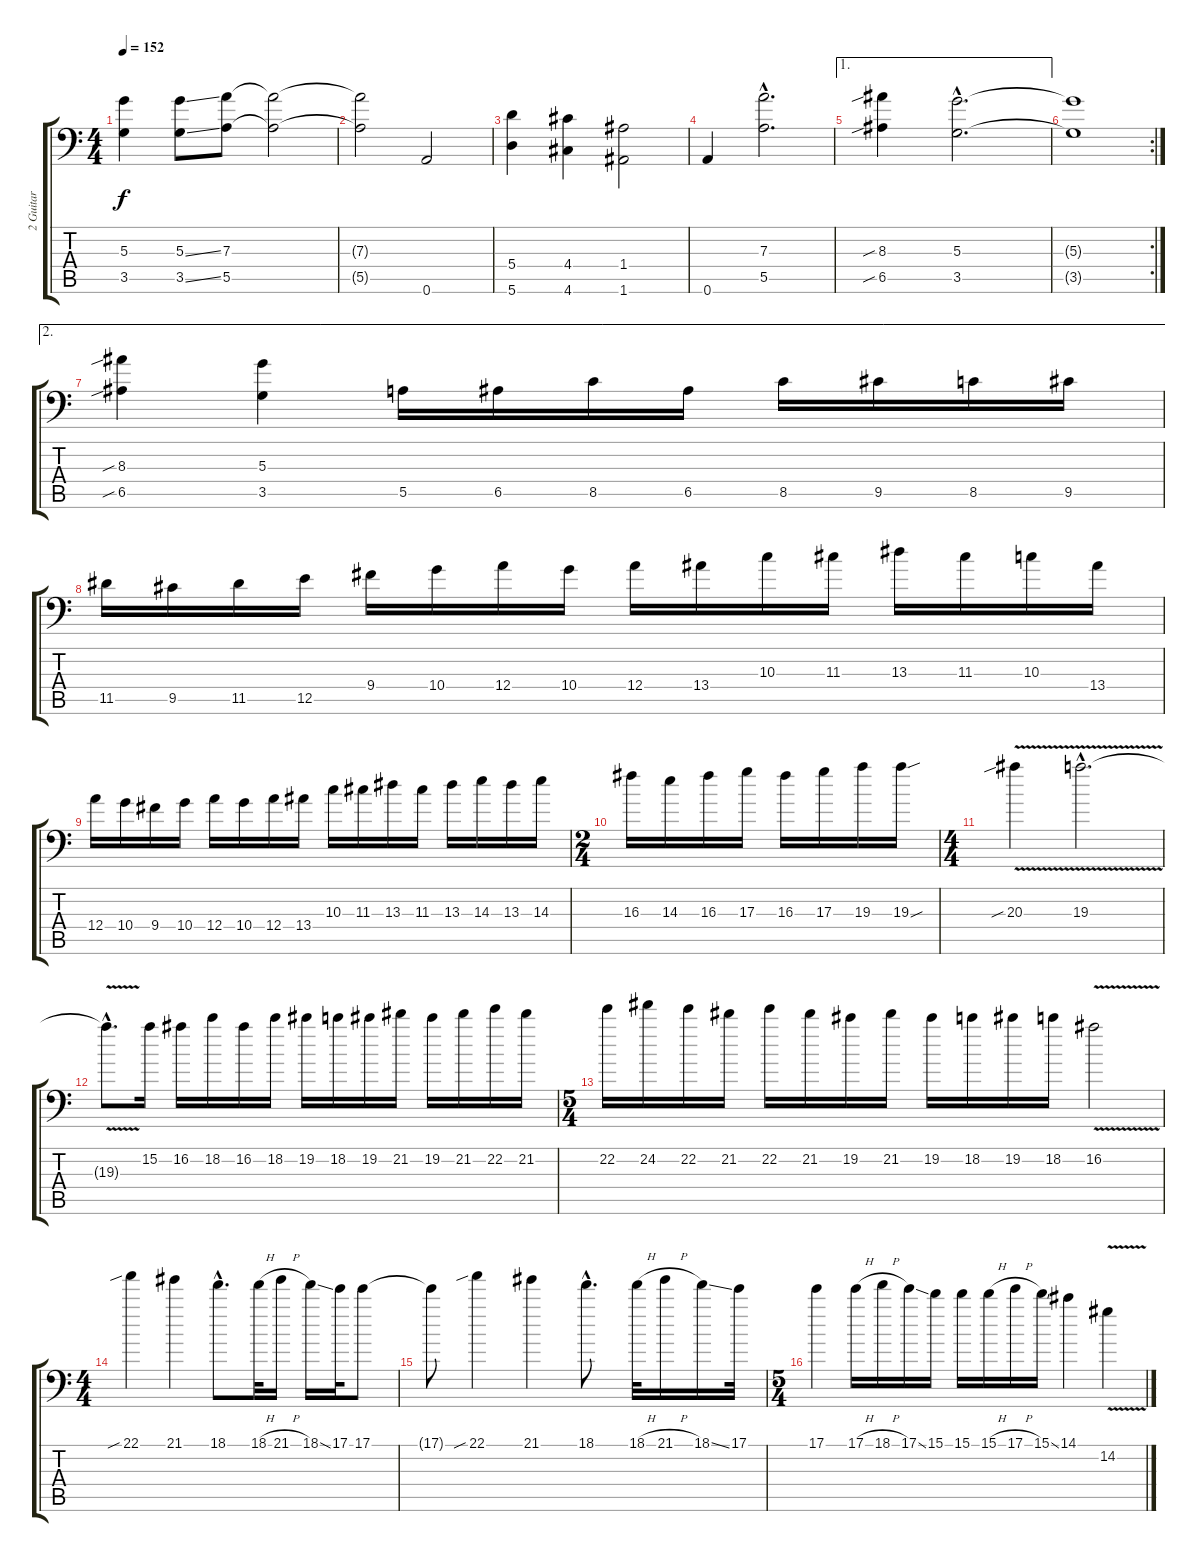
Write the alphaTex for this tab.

\track ("2 Guitar" "2 Guitar") {instrument distortionguitar}
\staff {score tabs}
\tuning (B3 Gb3 D3 A2 E2 A1) {hide}
\ts (4 4)
\tempo 152
\clef f4
\ks c
(5.3 3.5).4{dy f} (5.3{ss} 3.5{ss}).8 (7.3 5.5).8 (7.3{t} 5.5{t}).2 |
(7.3{t} 5.5{t}).2 0.6.2 |
(5.4 5.6).4 (4.4 4.6).4 (1.4 1.6).2 |
0.6.4 (7.3{hac} 5.5{hac}).2{d} |
\ae 1
(8.3{sib} 6.5{sib}).4 (5.3{hac} 3.5{hac}).2{d} |
\rc 2
(5.3{t} 3.5{t}).1 |
\ae 2
(8.3{sib} 6.5{sib}).4 (5.3 3.5).4 5.5.16 6.5.16 8.5.16 6.5.16 8.5.16 9.5.16 8.5.16 9.5.16 |
11.5.16 9.5.16 11.5.16 12.5.16 9.4.16 10.4.16 12.4.16 10.4.16 12.4.16 13.4.16 10.3.16 11.3.16 13.3.16 11.3.16 10.3.16 13.4.16 |
12.4.16 10.4.16 9.4.16 10.4.16 12.4.16 10.4.16 12.4.16 13.4.16 10.3.16 11.3.16 13.3.16 11.3.16 13.3.16 14.3.16 13.3.16 14.3.16 |
\ts (2 4)
16.3.16 14.3.16 16.3.16 17.3.16 16.3.16 17.3.16 19.3.16 19.3{sou}.16 |
\ts (4 4)
20.3{v sib}.4 19.3{v hac}.2{d} |
19.3{hac t}.8{d} 15.2.16 16.2.16 18.2.16 16.2.16 18.2.16 19.2.16 18.2.16 19.2.16 21.2.16 19.2.16 21.2.16 22.2.16 21.2.16 |
\ts (5 4)
22.2.16 24.2.16 22.2.16 21.2.16 22.2.16 21.2.16 19.2.16 21.2.16 19.2.16 18.2.16 19.2.16 18.2.16 16.2{v}.2 |
\ts (4 4)
22.1{sib}.4 21.1.4 18.1{hac}.8{d} 18.1{h}.32 21.1{h}.16 18.1{ss}.16 17.1.32 17.1.8 |
17.1{t}.8 22.1{sib}.4 21.1.4 18.1{hac}.8{d} 18.1{h}.32 21.1{h}.16 18.1{ss}.16 17.1.32 |
\ts (5 4)
17.1.4 17.1{h}.16 18.1{h}.16 17.1{ss}.16 15.1.16 15.1.16 15.1{h}.16 17.1{h}.16 15.1{ss}.16 14.1.4 14.2{v}.4
